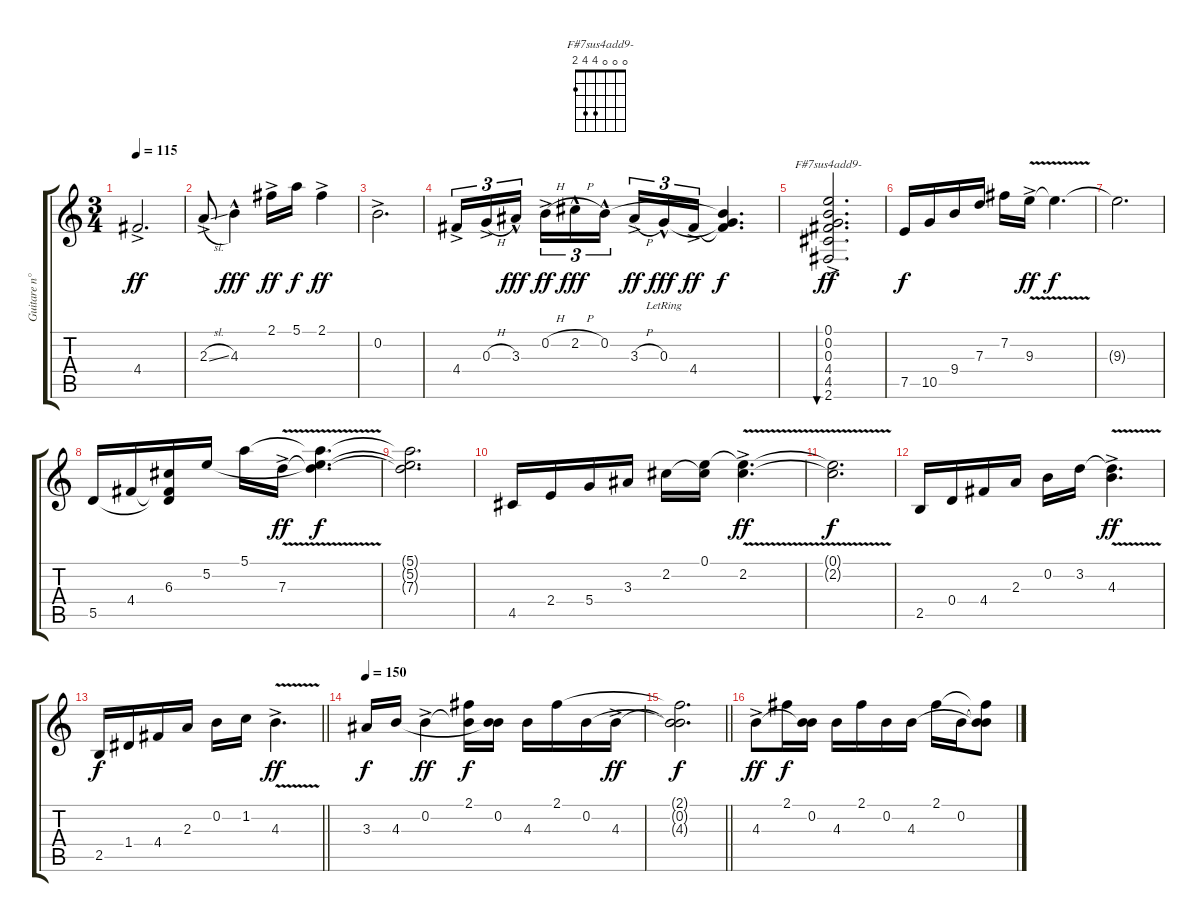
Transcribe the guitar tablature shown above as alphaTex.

\track ("Guitare n°2" "Guitare n°") {instrument acousticguitarnylon}
\staff {score tabs}
\tuning (E4 B3 G3 D3 A2 E2) {hide}
\chord ("F#7sus4add9-" 0 0 0 4 4 2)
\ts (3 4)
\tempo 115
\clef g2
\ks c
4.4{ac}.2{d dy ff} |
2.3{sl ac}.8 4.3{hac}.4{dy fff} 2.1{ac}.16{dy ff} 5.1.16{dy f} 2.1{ac}.4{dy ff} |
0.2{ac}.2{d} |
4.4{ac}.16{tu (3 2)} 0.3{h ac}.16{tu (3 2)} 3.3{hac}.16{tu (3 2) dy fff beam splitsecondary} 0.2{h ac}.16{tu (3 2) dy ff} 2.2{h hac}.16{tu (3 2) dy fff} 0.2{hac}.16{tu (3 2)} 3.3{h ac}.16{tu (3 2) dy ff} 0.3{hac lr}.16{tu (3 2) dy fff} 4.4{ac}.16{tu (3 2) dy ff} (0.2{t} 0.3{t} 4.4{t}).4{d dy f} |
(0.1 0.2 0.3 4.4 4.5 2.6{ac}).2{d bu 480 ch "F#7sus4add9-" dy ff} |
7.5.16{dy f} 10.5.16 9.4.16 7.3.16 7.2.16 9.3{v ac}.16{dy ff} 9.3{t}.4{d dy f} |
9.3{t}.2{d} |
5.5.16 4.4.16 (6.3 4.4{t} 5.5{t}).16 5.2.16 5.1.16 7.3{v ac}.16{dy ff} (5.1{t} 5.2{t} 7.3{t}).4{d dy f} |
(5.1{t} 5.2{t} 7.3{t}).2{d} |
4.5.16 2.4.16 5.4.16 3.3.16 2.2.16 (0.1 2.2{t}).16 (0.1{t} 2.2{v ac}).4{d dy ff} |
(0.1{t} 2.2{t}).2{d dy f} |
2.5.16 0.4.16 4.4.16 2.3.16 0.2.16 3.2.16 (3.2{t} 4.3{v ac}).4{d dy ff} |
\barLineRight lightlight
2.5.16{dy f} 1.4.16 4.4.16 2.3.16 0.2.16 1.2.16 4.3{v ac}.4{d dy ff} |
\tempo 150
3.3.16{dy f volume 10} 4.3.16 0.2{ac}.4{dy ff} (2.1 0.2{t}).16{dy f} (0.2 4.3{t}).16 4.3.16 2.1.16 0.2.16 4.3{ac}.16{dy ff} |
\barLineRight lightlight
(2.1{t} 0.2{t} 4.3{t}).2{d dy f} |
4.3{ac}.8{dy ff} 2.1.16{dy f} (0.2 4.3{t}).16 4.3.16 2.1.16 0.2.16 4.3.16 2.1.16 0.2.16 (2.1{t} 0.2{t} 4.3{t}).8
